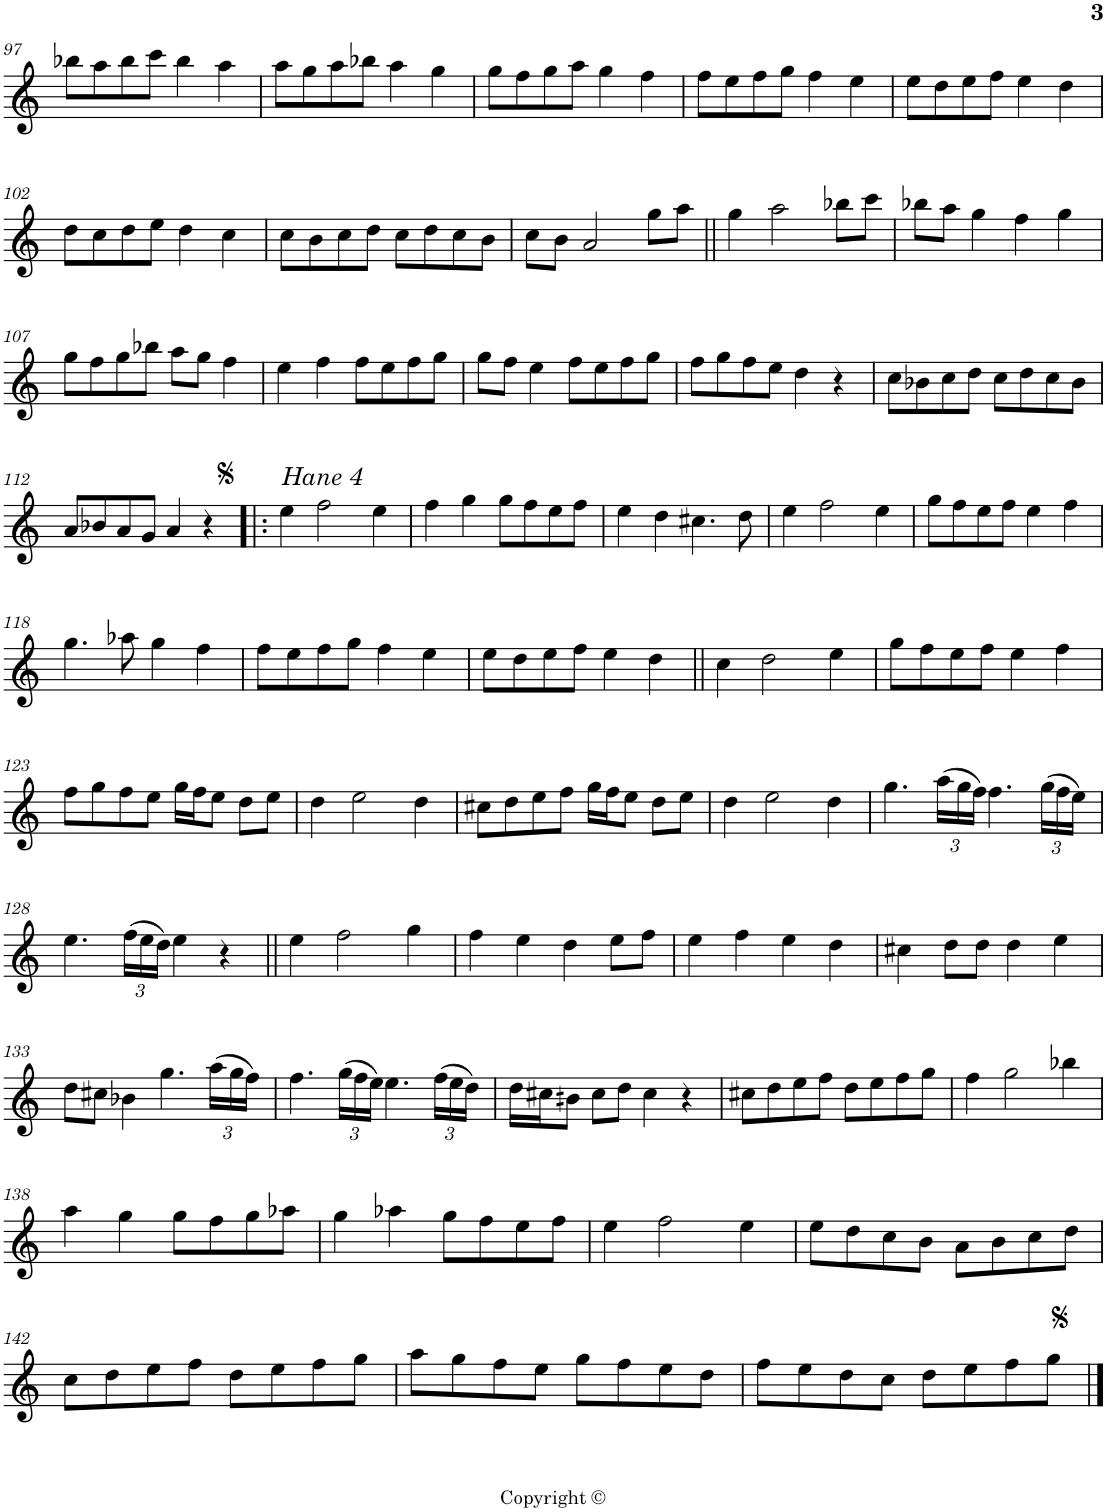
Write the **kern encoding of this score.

**kern
*part1
*staff1
*I"Piano
*I'Pno
!!LO:PB:g=z
*clefG2
*k[]
*M4/4
*met(c)
=97
8bb-X\L
8aa\
8bb-\
8ccc\J
4bb-\
4aa\
=98
8aa\L
8gg\
8aa\
8bb-X\J
4aa\
4gg\
=99
8gg\L
8ff\
8gg\
8aa\J
4gg\
4ff\
=100
8ff\L
8ee\
8ff\
8gg\J
4ff\
4ee\
=101
8ee\L
8dd\
8ee\
8ff\J
4ee\
4dd\
!!LO:LB:g=z
=102
8dd\L
8cc\
8dd\
8ee\J
4dd\
4cc\
=103
8cc\L
8b\
8cc\
8dd\J
8cc\L
8dd\
8cc\
8b\J
=104
8cc\L
8b\J
2a/
8gg\L
8aa\J
=105||
4gg\
2aa\
8bb-X\L
8ccc\J
=106
8bb-X\L
8aa\J
4gg\
4ff\
4gg\
!!LO:LB:g=z
=107
8gg\L
8ff\
8gg\
8bb-X\J
8aa\L
8gg\J
4ff\
=108
4ee\
4ff\
8ff\L
8ee\
8ff\
8gg\J
=109
8gg\L
8ff\J
4ee\
8ff\L
8ee\
8ff\
8gg\J
=110
8ff\L
8gg\
8ff\
8ee\J
4dd\
4r
=111
8cc\L
8b-X\
8cc\
8dd\J
8cc\L
8dd\
8cc\
8b-\J
!!LO:LB:g=z
=112
8a/L
8b-X/
8a/
8g/J
4a/
4r
=113!|:
!LO:TX:a:i:t=Hane 4
4ee\
2ff\
4ee\
=114
4ff\
4gg\
8gg\L
8ff\
8ee\
8ff\J
=115
4ee\
4dd\
4.cc#X\
8dd\
=116
4ee\
2ff\
4ee\
=117
8gg\L
8ff\
8ee\
8ff\J
4ee\
4ff\
!!LO:LB:g=z
=118
4.gg\
8aa-X\
4gg\
4ff\
=119
8ff\L
8ee\
8ff\
8gg\J
4ff\
4ee\
=120
8ee\L
8dd\
8ee\
8ff\J
4ee\
4dd\
=121||
4cc\
2dd\
4ee\
=122
8gg\L
8ff\
8ee\
8ff\J
4ee\
4ff\
!!LO:LB:g=z
=123
8ff\L
8gg\
8ff\
8ee\J
16gg\LL
16ff\J
8ee\J
8dd\L
8ee\J
=124
4dd\
2ee\
4dd\
=125
8cc#X\L
8dd\
8ee\
8ff\J
16gg\LL
16ff\J
8ee\J
8dd\L
8ee\J
=126
4dd\
2ee\
4dd\
=127
4.gg\
*Xbrackettup
(24aa\LL
24gg\
24ff\JJ)
4.ff\
(24gg\LL
24ff\
24ee\JJ)
!!LO:LB:g=z
=128
4.ee\
(24ff\LL
24ee\
24dd\JJ)
4ee\
4r
=129||
4ee\
2ff\
4gg\
=130
4ff\
4ee\
4dd\
8ee\L
8ff\J
=131
4ee\
4ff\
4ee\
4dd\
=132
4cc#X\
8dd\L
8dd\J
4dd\
4ee\
!!LO:LB:g=z
=133
8dd\L
8cc#X\J
4b-X\
4.gg\
(24aa\LL
24gg\
24ff\JJ)
=134
4.ff\
(24gg\LL
24ff\
24ee\JJ)
4.ee\
(24ff\LL
24ee\
24dd\JJ)
=135
16dd\LL
16cc#X\J
8bn\J
8cc#\L
8dd\J
4cc#\
4r
=136
8cc#X\L
8dd\
8ee\
8ff\J
8dd\L
8ee\
8ff\
8gg\J
=137
4ff\
2gg\
4bb-X\
!!LO:LB:g=z
=138
4aa\
4gg\
8gg\L
8ff\
8gg\
8aa-X\J
=139
4gg\
4aa-X\
8gg\L
8ff\
8ee\
8ff\J
=140
4ee\
2ff\
4ee\
=141
8ee\L
8dd\
8cc\
8b\J
8a\L
8b\
8cc\
8dd\J
!!LO:LB:g=z
=142
8cc\L
8dd\
8ee\
8ff\J
8dd\L
8ee\
8ff\
8gg\J
=143
8aa\L
8gg\
8ff\
8ee\J
8gg\L
8ff\
8ee\
8dd\J
=144
8ff\L
8ee\
8dd\
8cc\J
8dd\L
8ee\
8ff\
8gg\J
==
*-
